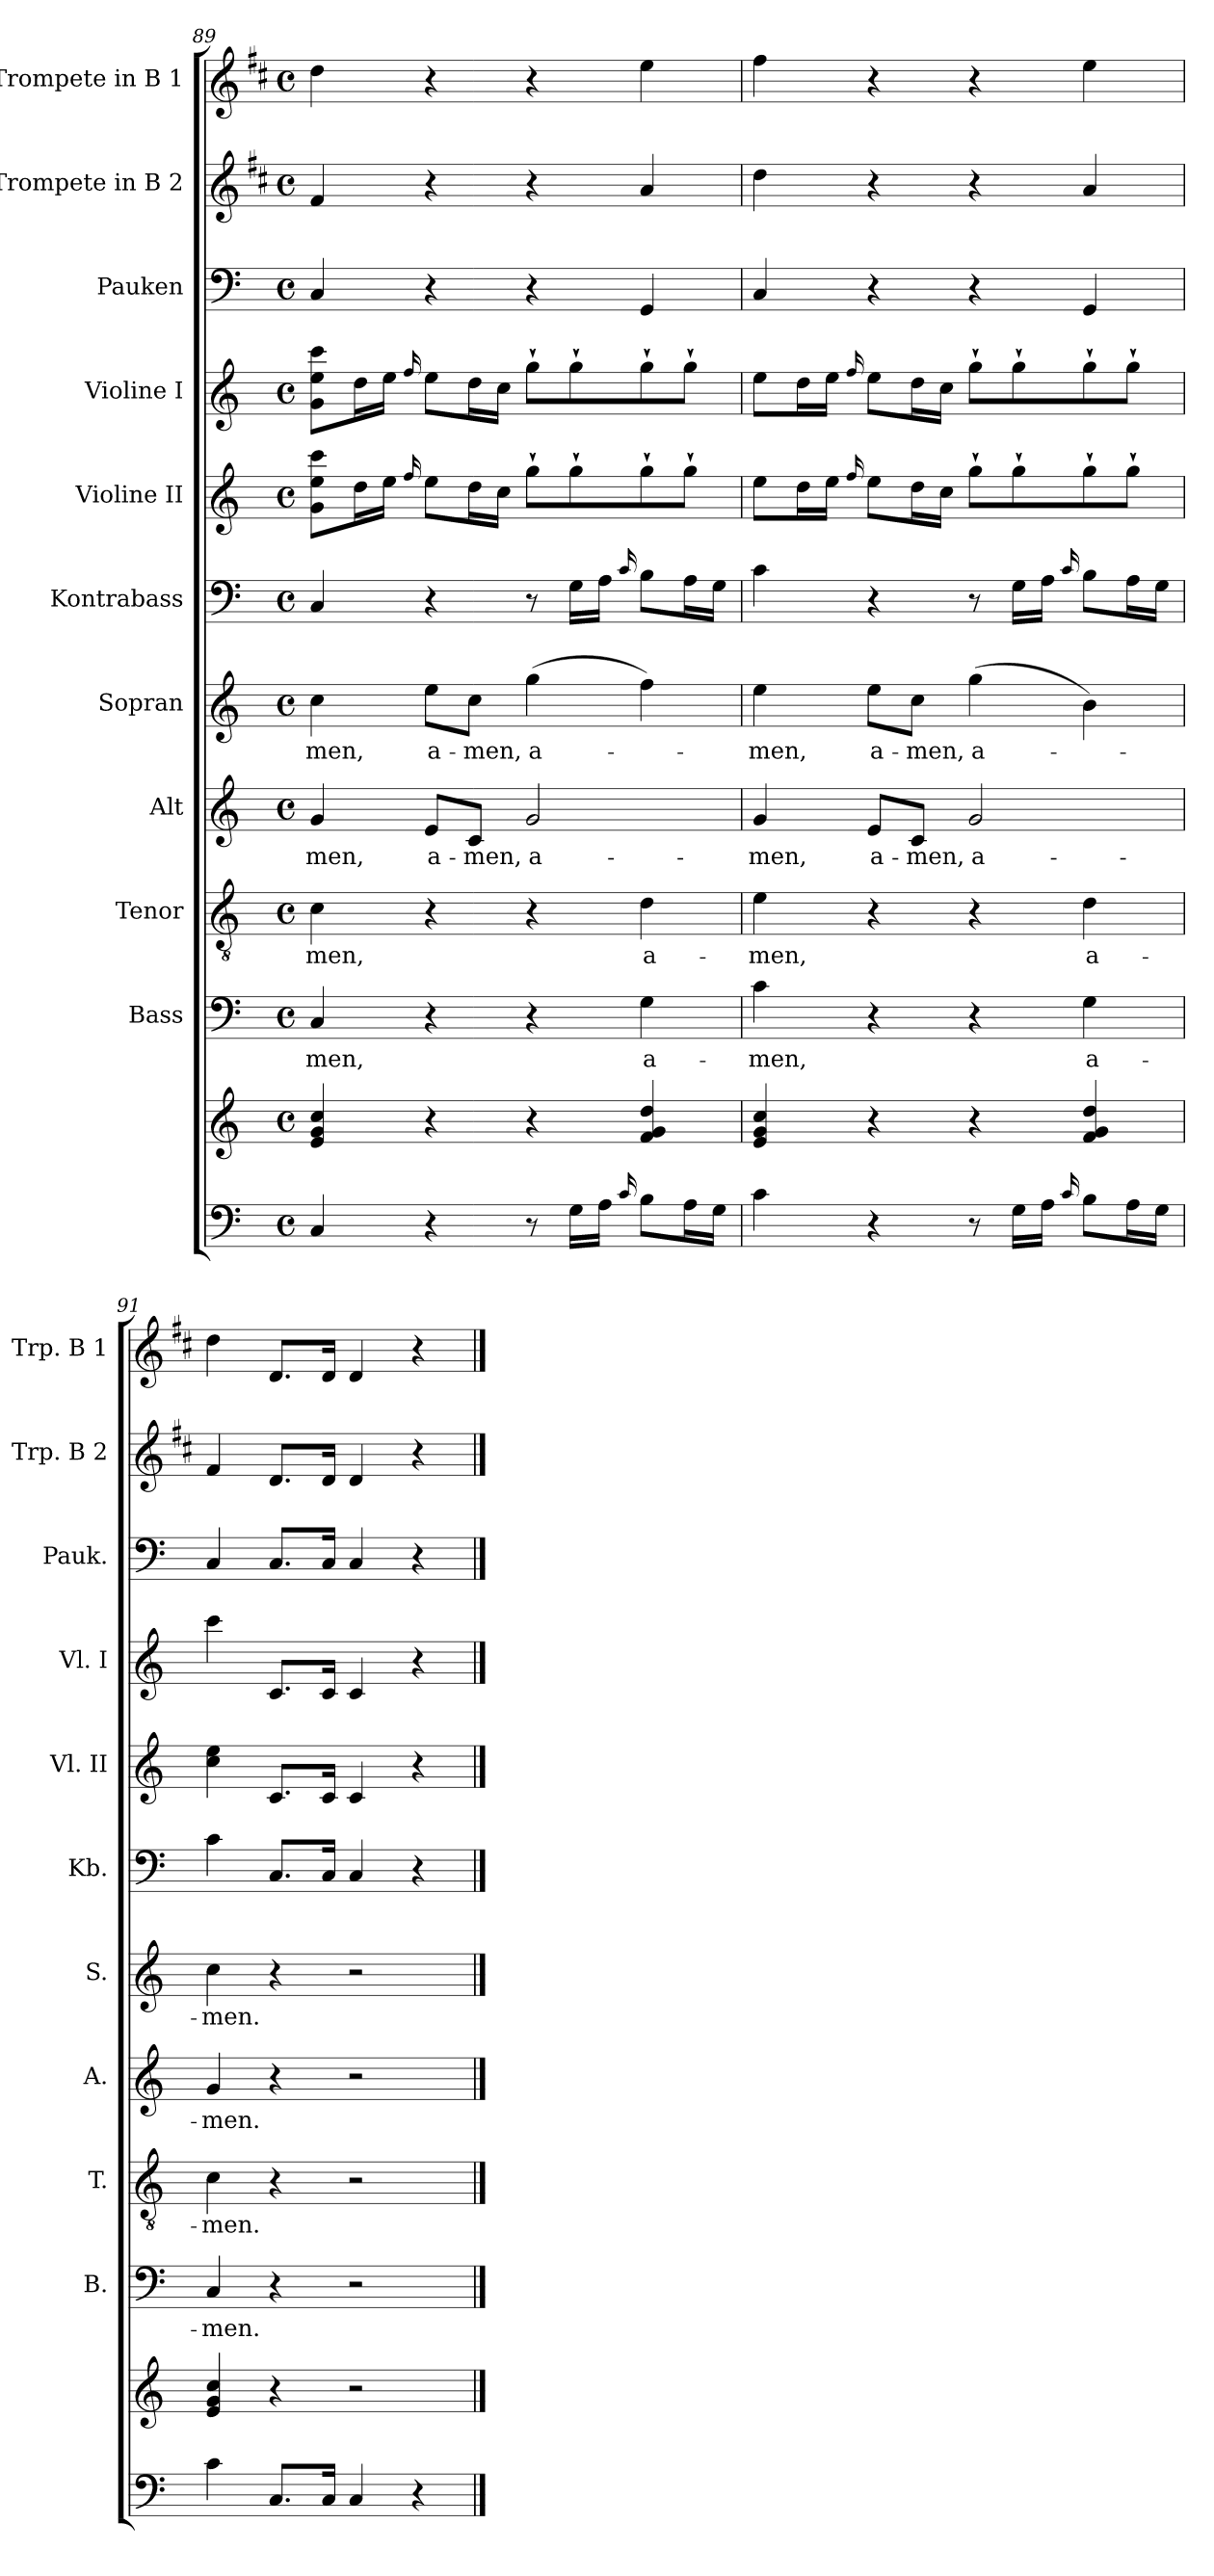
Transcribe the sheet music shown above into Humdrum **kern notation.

**kern	**kern	**kern	**text	**kern	**text	**kern	**text	**kern	**text	**kern	**kern	**kern	**kern	**kern	**kern
*part11	*part11	*part10	*part10	*part9	*part9	*part8	*part8	*part7	*part7	*part6	*part5	*part4	*part3	*part2	*part1
*staff12	*staff11	*staff10	*staff10	*staff9	*staff9	*staff8	*staff8	*staff7	*staff7	*staff6	*staff5	*staff4	*staff3	*staff2	*staff1
*	*	*I"Bass	*	*I"Tenor	*	*I"Alt	*	*I"Sopran	*	*I"Kontrabass	*I"Violine II	*I"Violine I	*I"Pauken	*I"Trompete in B 2	*I"Trompete in B 1
*	*	*I'B.	*	*I'T.	*	*I'A.	*	*I'S.	*	*I'Kb.	*I'Vl. II	*I'Vl. I	*I'Pauk.	*I'Trp. B 2	*I'Trp. B 1
*clefF4	*clefG2	*clefF4	*	*clefGv2	*	*clefG2	*	*clefG2	*	*clefF4	*clefG2	*clefG2	*clefF4	*clefG2	*clefG2
*	*	*	*	*	*	*	*	*	*	*ITrd7c12	*	*	*	*ITrd1c2	*ITrd1c2
*k[]	*k[]	*k[]	*	*k[]	*	*k[]	*	*k[]	*	*k[]	*k[]	*k[]	*k[]	*k[]	*k[]
*C:	*C:	*C:	*	*C:	*	*C:	*	*C:	*	*C:	*C:	*C:	*C:	*C:	*C:
*M4/4	*M4/4	*M4/4	*	*M4/4	*	*M4/4	*	*M4/4	*	*M4/4	*M4/4	*M4/4	*M4/4	*M4/4	*M4/4
*met(c)	*met(c)	*met(c)	*	*met(c)	*	*met(c)	*	*met(c)	*	*met(c)	*met(c)	*met(c)	*met(c)	*met(c)	*met(c)
=89	=89	=89	=89	=89	=89	=89	=89	=89	=89	=89	=89	=89	=89	=89	=89
!	!	!	!LO:LY:b	!	!LO:LY:b	!	!LO:LY:b	!	!LO:LY:b	!	!	!	!	!	!
4C/	4e/ 4g/ 4cc/	4C/	-men,	4c\	-men,	4g/	-men,	4cc\	-men,	4CC/	8g\ 8ee\ 8ccc\L	8g\ 8ee\ 8ccc\L	4C/	4e/	4cc\
.	.	.	.	.	.	.	.	.	.	.	16dd\L	16dd\L	.	.	.
.	.	.	.	.	.	.	.	.	.	.	16ee\JJ	16ee\JJ	.	.	.
.	.	.	.	.	.	.	.	.	.	.	16qqff/	16qqff/	.	.	.
!	!	!	!	!	!	!	!LO:LY:b	!	!LO:LY:b	!	!	!	!	!	!
4r	4r	4r	.	4r	.	8e/L	a-	8ee\L	a-	4r	8ee\L	8ee\L	4r	4r	4r
!	!	!	!	!	!	!	!LO:LY:b	!	!LO:LY:b	!	!	!	!	!	!
.	.	.	.	.	.	8c/J	-men,	8cc\J	-men,	.	16dd\L	16dd\L	.	.	.
.	.	.	.	.	.	.	.	.	.	.	16cc\JJ	16cc\JJ	.	.	.
!	!	!	!	!	!	!	!LO:LY:b	!	!LO:LY:b	!	!	!	!	!	!
8r	4r	4r	.	4r	.	2g/	a-	(>4gg\	a-	8r	8gg`>\L	8gg`>\L	4r	4r	4r
16G\LL	.	.	.	.	.	.	.	.	.	16GG\LL	8gg`>\	8gg`>\	.	.	.
16A\JJ	.	.	.	.	.	.	.	.	.	16AA\JJ	.	.	.	.	.
16qqc/	.	.	.	.	.	.	.	.	.	16qqC/	.	.	.	.	.
!	!	!	!LO:LY:b	!	!LO:LY:b	!	!	!	!	!	!	!	!	!	!
8B\L	4f/ 4g/ 4dd/	4G\	a-	4d\	a-	.	.	4ff\)	.	8BB\L	8gg`>\	8gg`>\	4GG/	4g/	4dd\
16A\L	.	.	.	.	.	.	.	.	.	16AA\L	8gg`>\J	8gg`>\J	.	.	.
16G\JJ	.	.	.	.	.	.	.	.	.	16GG\JJ	.	.	.	.	.
=90	=90	=90	=90	=90	=90	=90	=90	=90	=90	=90	=90	=90	=90	=90	=90
!	!	!	!LO:LY:b	!	!LO:LY:b	!	!LO:LY:b	!	!LO:LY:b	!	!	!	!	!	!
4c\	4e/ 4g/ 4cc/	4c\	-men,	4e\	-men,	4g/	-men,	4ee\	-men,	4C\	8ee\L	8ee\L	4C/	4cc\	4ee\
.	.	.	.	.	.	.	.	.	.	.	16dd\L	16dd\L	.	.	.
.	.	.	.	.	.	.	.	.	.	.	16ee\JJ	16ee\JJ	.	.	.
.	.	.	.	.	.	.	.	.	.	.	16qqff/	16qqff/	.	.	.
!	!	!	!	!	!	!	!LO:LY:b	!	!LO:LY:b	!	!	!	!	!	!
4r	4r	4r	.	4r	.	8e/L	a-	8ee\L	a-	4r	8ee\L	8ee\L	4r	4r	4r
!	!	!	!	!	!	!	!LO:LY:b	!	!LO:LY:b	!	!	!	!	!	!
.	.	.	.	.	.	8c/J	-men,	8cc\J	-men,	.	16dd\L	16dd\L	.	.	.
.	.	.	.	.	.	.	.	.	.	.	16cc\JJ	16cc\JJ	.	.	.
!	!	!	!	!	!	!	!LO:LY:b	!	!LO:LY:b	!	!	!	!	!	!
8r	4r	4r	.	4r	.	2g/	a-	(>4gg\	a-	8r	8gg`>\L	8gg`>\L	4r	4r	4r
16G\LL	.	.	.	.	.	.	.	.	.	16GG\LL	8gg`>\	8gg`>\	.	.	.
16A\JJ	.	.	.	.	.	.	.	.	.	16AA\JJ	.	.	.	.	.
16qqc/	.	.	.	.	.	.	.	.	.	16qqC/	.	.	.	.	.
!	!	!	!LO:LY:b	!	!LO:LY:b	!	!	!	!	!	!	!	!	!	!
8B\L	4f/ 4g/ 4dd/	4G\	a-	4d\	a-	.	.	4b\)	.	8BB\L	8gg`>\	8gg`>\	4GG/	4g/	4dd\
16A\L	.	.	.	.	.	.	.	.	.	16AA\L	8gg`>\J	8gg`>\J	.	.	.
16G\JJ	.	.	.	.	.	.	.	.	.	16GG\JJ	.	.	.	.	.
=91	=91	=91	=91	=91	=91	=91	=91	=91	=91	=91	=91	=91	=91	=91	=91
!	!	!	!LO:LY:b	!	!LO:LY:b	!	!LO:LY:b	!	!LO:LY:b	!	!	!	!	!	!
4c\	4e/ 4g/ 4cc/	4C/	-men.	4c\	-men.	4g/	-men.	4cc\	-men.	4C\	4cc\ 4ee\	4ccc\	4C/	4e/	4cc\
8.C/L	4r	4r	.	4r	.	4r	.	4r	.	8.CC/L	8.c/L	8.c/L	8.C/L	8.c/L	8.c/L
16C/Jk	.	.	.	.	.	.	.	.	.	16CC/Jk	16c/Jk	16c/Jk	16C/Jk	16c/Jk	16c/Jk
4C/	2r	2r	.	2r	.	2r	.	2r	.	4CC/	4c/	4c/	4C/	4c/	4c/
4r	.	.	.	.	.	.	.	.	.	4r	4r	4r	4r	4r	4r
==	==	==	==	==	==	==	==	==	==	==	==	==	==	==	==
*-	*-	*-	*-	*-	*-	*-	*-	*-	*-	*-	*-	*-	*-	*-	*-
